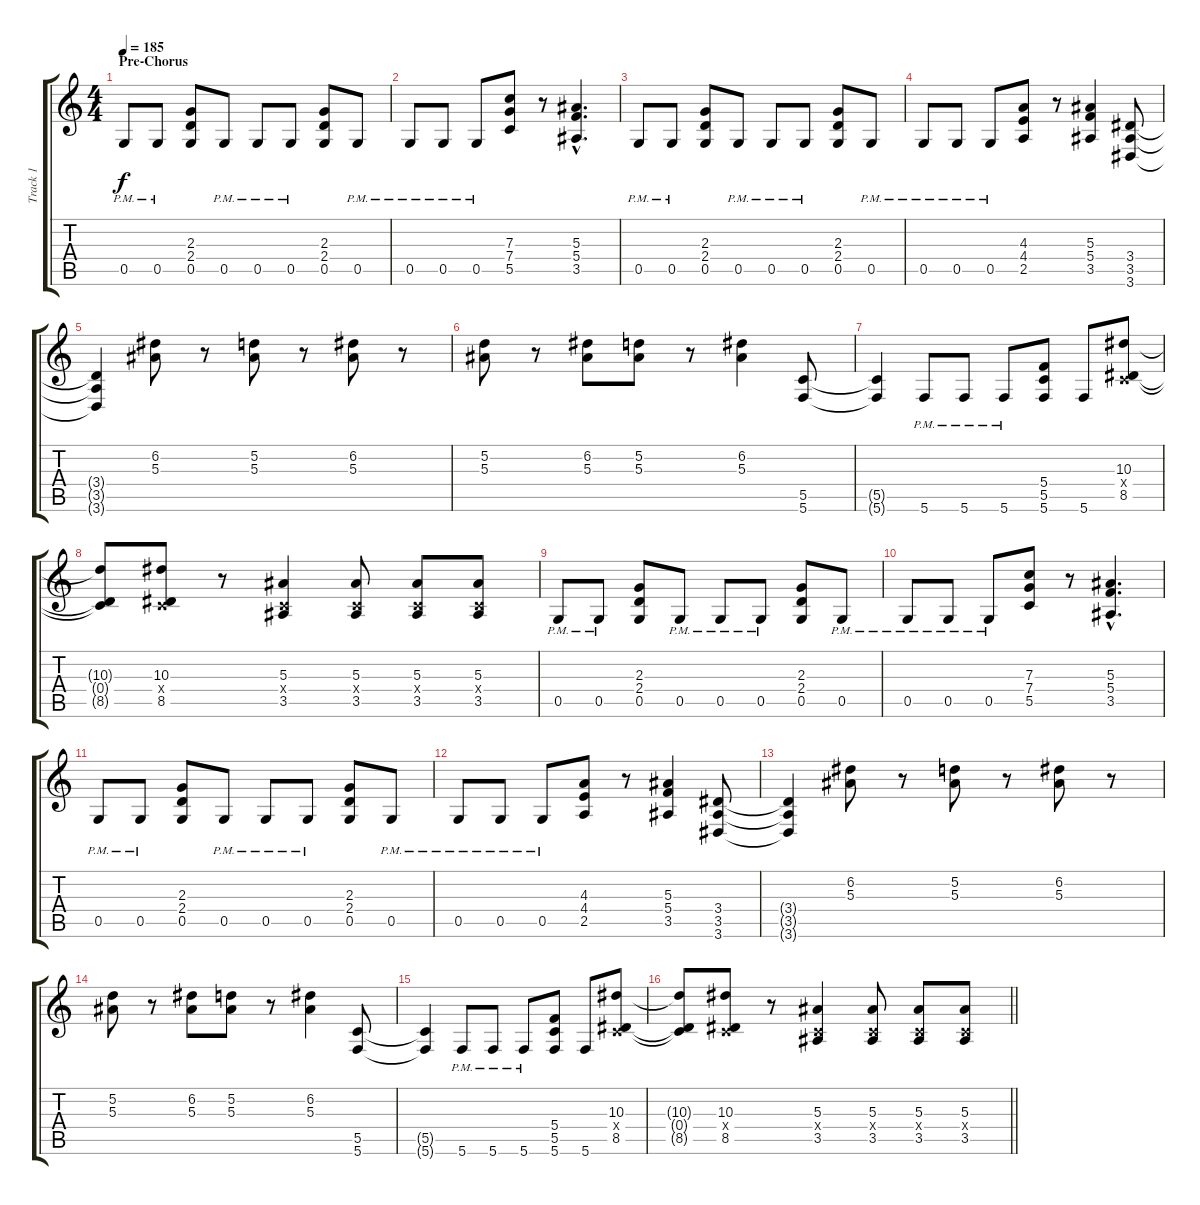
\track ("Track 1" "Track 1") {instrument distortionguitar}
\staff {score tabs}
\tuning (D4 A3 F3 C3 G2 C2) {hide}
\ts (4 4)
\section ("" "Pre-Chorus")
\tempo 185
\clef g2
\ks c
0.5{pm}.8{dy f} 0.5{pm}.8 (2.3 2.4 0.5).8 0.5{pm}.8 0.5{pm}.8 0.5{pm}.8 (2.3 2.4 0.5).8 0.5{pm}.8 |
0.5{pm}.8 0.5{pm}.8 0.5{pm}.8 (7.3 7.4 5.5).8 r.8 (5.3{hac} 5.4{hac} 3.5{hac}).4{d} |
0.5{pm}.8 0.5{pm}.8 (2.3 2.4 0.5).8 0.5{pm}.8 0.5{pm}.8 0.5{pm}.8 (2.3 2.4 0.5).8 0.5{pm}.8 |
0.5{pm}.8 0.5{pm}.8 0.5{pm}.8 (4.3 4.4 2.5).8 r.8 (5.3 5.4 3.5).4 (3.4 3.5 3.6).8 |
(3.4{t} 3.5{t} 3.6{t}).4 (6.2 5.3).8 r.8 (5.2 5.3).8 r.8 (6.2 5.3).8 r.8 |
(5.2 5.3).8 r.8 (6.2 5.3).8 (5.2 5.3).8 r.8 (6.2 5.3).4 (5.5 5.6).8 |
(5.5{t} 5.6{t}).4 5.6{pm}.8 5.6{pm}.8 5.6{pm}.8 (5.4 5.5 5.6).8 5.6.8 (10.3 0.4{x} 8.5).8 |
(10.3{t} 0.4{t} 8.5{t}).8 (10.3 0.4{x} 8.5).8 r.8 (5.3 0.4{x} 3.5).4 (5.3 0.4{x} 3.5).8 (5.3 0.4{x} 3.5).8 (5.3 0.4{x} 3.5).8 |
0.5{pm}.8 0.5{pm}.8 (2.3 2.4 0.5).8 0.5{pm}.8 0.5{pm}.8 0.5{pm}.8 (2.3 2.4 0.5).8 0.5{pm}.8 |
0.5{pm}.8 0.5{pm}.8 0.5{pm}.8 (7.3 7.4 5.5).8 r.8 (5.3{hac} 5.4{hac} 3.5{hac}).4{d} |
0.5{pm}.8 0.5{pm}.8 (2.3 2.4 0.5).8 0.5{pm}.8 0.5{pm}.8 0.5{pm}.8 (2.3 2.4 0.5).8 0.5{pm}.8 |
0.5{pm}.8 0.5{pm}.8 0.5{pm}.8 (4.3 4.4 2.5).8 r.8 (5.3 5.4 3.5).4 (3.4 3.5 3.6).8 |
(3.4{t} 3.5{t} 3.6{t}).4 (6.2 5.3).8 r.8 (5.2 5.3).8 r.8 (6.2 5.3).8 r.8 |
(5.2 5.3).8 r.8 (6.2 5.3).8 (5.2 5.3).8 r.8 (6.2 5.3).4 (5.5 5.6).8 |
(5.5{t} 5.6{t}).4 5.6{pm}.8 5.6{pm}.8 5.6{pm}.8 (5.4 5.5 5.6).8 5.6.8 (10.3 0.4{x} 8.5).8 |
\barLineRight lightlight
(10.3{t} 0.4{t} 8.5{t}).8 (10.3 0.4{x} 8.5).8 r.8 (5.3 0.4{x} 3.5).4 (5.3 0.4{x} 3.5).8 (5.3 0.4{x} 3.5).8 (5.3 0.4{x} 3.5).8
